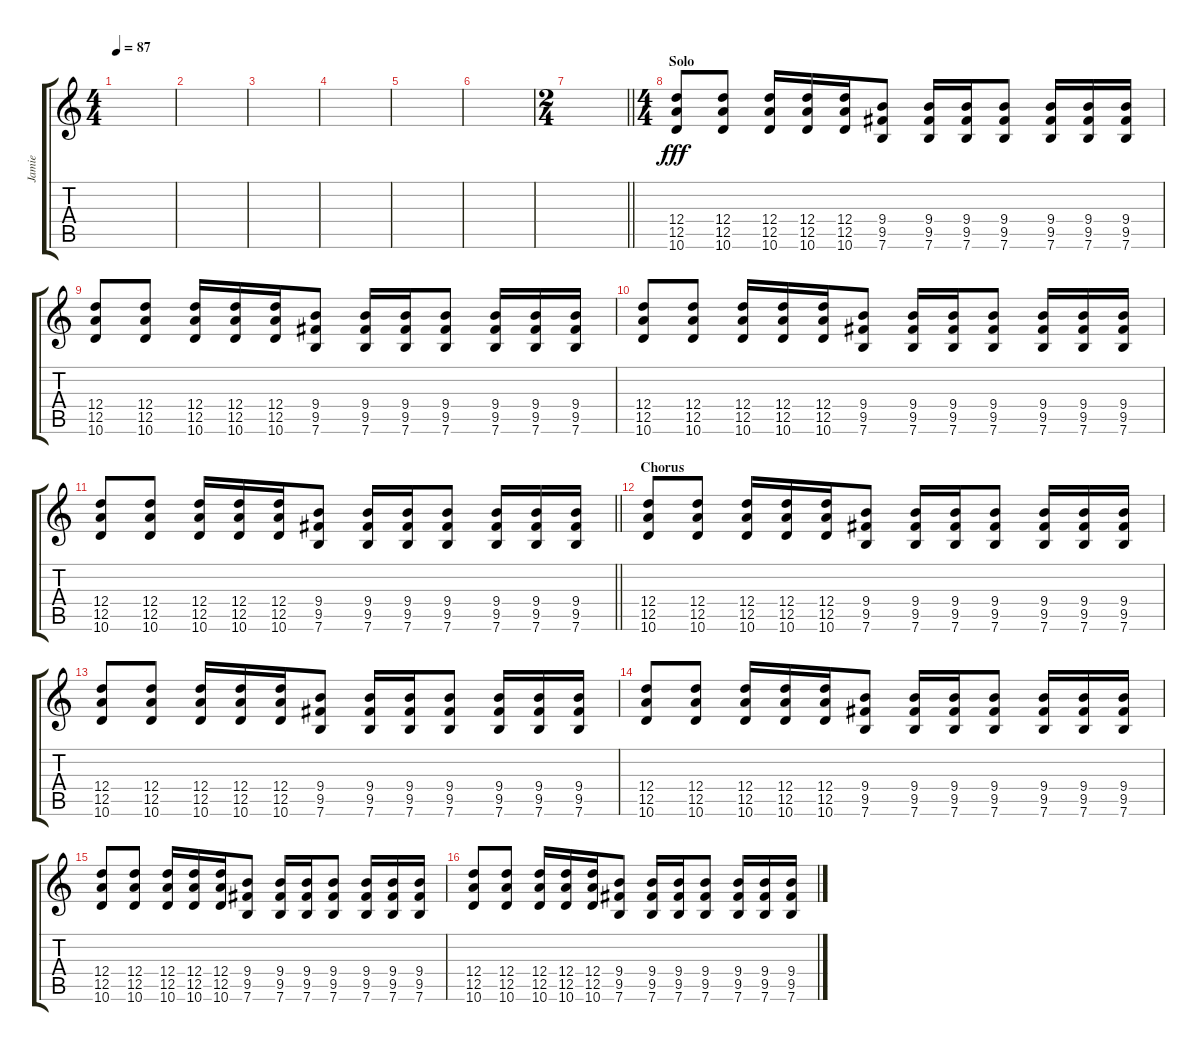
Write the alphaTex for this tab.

\track ("Jamie" "Jamie") {instrument distortionguitar}
\staff {score tabs}
\tuning (E4 B3 G3 D3 A2 E2) {hide}
\ts (4 4)
\tempo 87
\clef g2
\ks c
|
|
|
|
|
|
\ts (2 4)
\barLineRight lightlight
|
\ts (4 4)
\section ("" "Solo")
(12.4 12.5 10.6).8{dy fff} (12.4 12.5 10.6).8 (12.4 12.5 10.6).16 (12.4 12.5 10.6).16 (12.4 12.5 10.6).16 (9.4 9.5 7.6).8 (9.4 9.5 7.6).16 (9.4 9.5 7.6).16 (9.4 9.5 7.6).8 (9.4 9.5 7.6).16 (9.4 9.5 7.6).16 (9.4 9.5 7.6).16 |
(12.4 12.5 10.6).8 (12.4 12.5 10.6).8 (12.4 12.5 10.6).16 (12.4 12.5 10.6).16 (12.4 12.5 10.6).16 (9.4 9.5 7.6).8 (9.4 9.5 7.6).16 (9.4 9.5 7.6).16 (9.4 9.5 7.6).8 (9.4 9.5 7.6).16 (9.4 9.5 7.6).16 (9.4 9.5 7.6).16 |
(12.4 12.5 10.6).8 (12.4 12.5 10.6).8 (12.4 12.5 10.6).16 (12.4 12.5 10.6).16 (12.4 12.5 10.6).16 (9.4 9.5 7.6).8 (9.4 9.5 7.6).16 (9.4 9.5 7.6).16 (9.4 9.5 7.6).8 (9.4 9.5 7.6).16 (9.4 9.5 7.6).16 (9.4 9.5 7.6).16 |
\barLineRight lightlight
(12.4 12.5 10.6).8 (12.4 12.5 10.6).8 (12.4 12.5 10.6).16 (12.4 12.5 10.6).16 (12.4 12.5 10.6).16 (9.4 9.5 7.6).8 (9.4 9.5 7.6).16 (9.4 9.5 7.6).16 (9.4 9.5 7.6).8 (9.4 9.5 7.6).16 (9.4 9.5 7.6).16 (9.4 9.5 7.6).16 |
\section ("" "Chorus")
(12.4 12.5 10.6).8 (12.4 12.5 10.6).8 (12.4 12.5 10.6).16 (12.4 12.5 10.6).16 (12.4 12.5 10.6).16 (9.4 9.5 7.6).8 (9.4 9.5 7.6).16 (9.4 9.5 7.6).16 (9.4 9.5 7.6).8 (9.4 9.5 7.6).16 (9.4 9.5 7.6).16 (9.4 9.5 7.6).16 |
(12.4 12.5 10.6).8 (12.4 12.5 10.6).8 (12.4 12.5 10.6).16 (12.4 12.5 10.6).16 (12.4 12.5 10.6).16 (9.4 9.5 7.6).8 (9.4 9.5 7.6).16 (9.4 9.5 7.6).16 (9.4 9.5 7.6).8 (9.4 9.5 7.6).16 (9.4 9.5 7.6).16 (9.4 9.5 7.6).16 |
(12.4 12.5 10.6).8 (12.4 12.5 10.6).8 (12.4 12.5 10.6).16 (12.4 12.5 10.6).16 (12.4 12.5 10.6).16 (9.4 9.5 7.6).8 (9.4 9.5 7.6).16 (9.4 9.5 7.6).16 (9.4 9.5 7.6).8 (9.4 9.5 7.6).16 (9.4 9.5 7.6).16 (9.4 9.5 7.6).16 |
(12.4 12.5 10.6).8 (12.4 12.5 10.6).8 (12.4 12.5 10.6).16 (12.4 12.5 10.6).16 (12.4 12.5 10.6).16 (9.4 9.5 7.6).8 (9.4 9.5 7.6).16 (9.4 9.5 7.6).16 (9.4 9.5 7.6).8 (9.4 9.5 7.6).16 (9.4 9.5 7.6).16 (9.4 9.5 7.6).16 |
(12.4 12.5 10.6).8 (12.4 12.5 10.6).8 (12.4 12.5 10.6).16 (12.4 12.5 10.6).16 (12.4 12.5 10.6).16 (9.4 9.5 7.6).8 (9.4 9.5 7.6).16 (9.4 9.5 7.6).16 (9.4 9.5 7.6).8 (9.4 9.5 7.6).16 (9.4 9.5 7.6).16 (9.4 9.5 7.6).16
